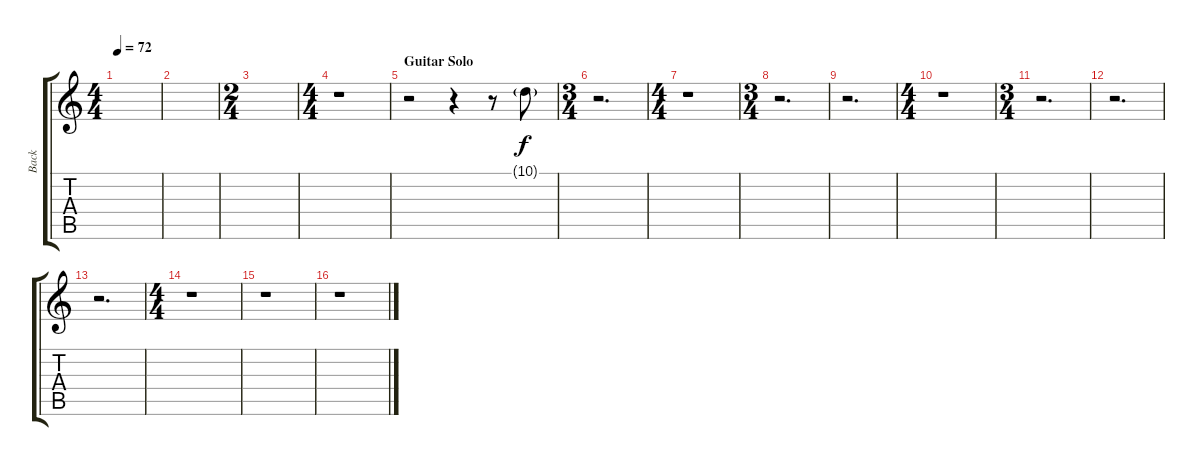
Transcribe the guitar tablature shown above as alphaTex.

\track ("Back" "Back") {instrument recorder}
\staff {score tabs}
\tuning (E4 B3 G3 D3 A2 E2) {hide}
\ts (4 4)
\tempo 72
\clef g2
\ks c
|
|
\ts (2 4)
|
\ts (4 4)
r.1 |
\section ("" "Guitar Solo")
r.2 r.4 r.8 10.1{g}.8 |
\ts (3 4)
r.2{d} |
\ts (4 4)
r.1 |
\ts (3 4)
r.2{d} |
r.2{d} |
\ts (4 4)
r.1 |
\ts (3 4)
r.2{d} |
r.2{d} |
r.2{d} |
\ts (4 4)
r.1 |
r.1 |
r.1
